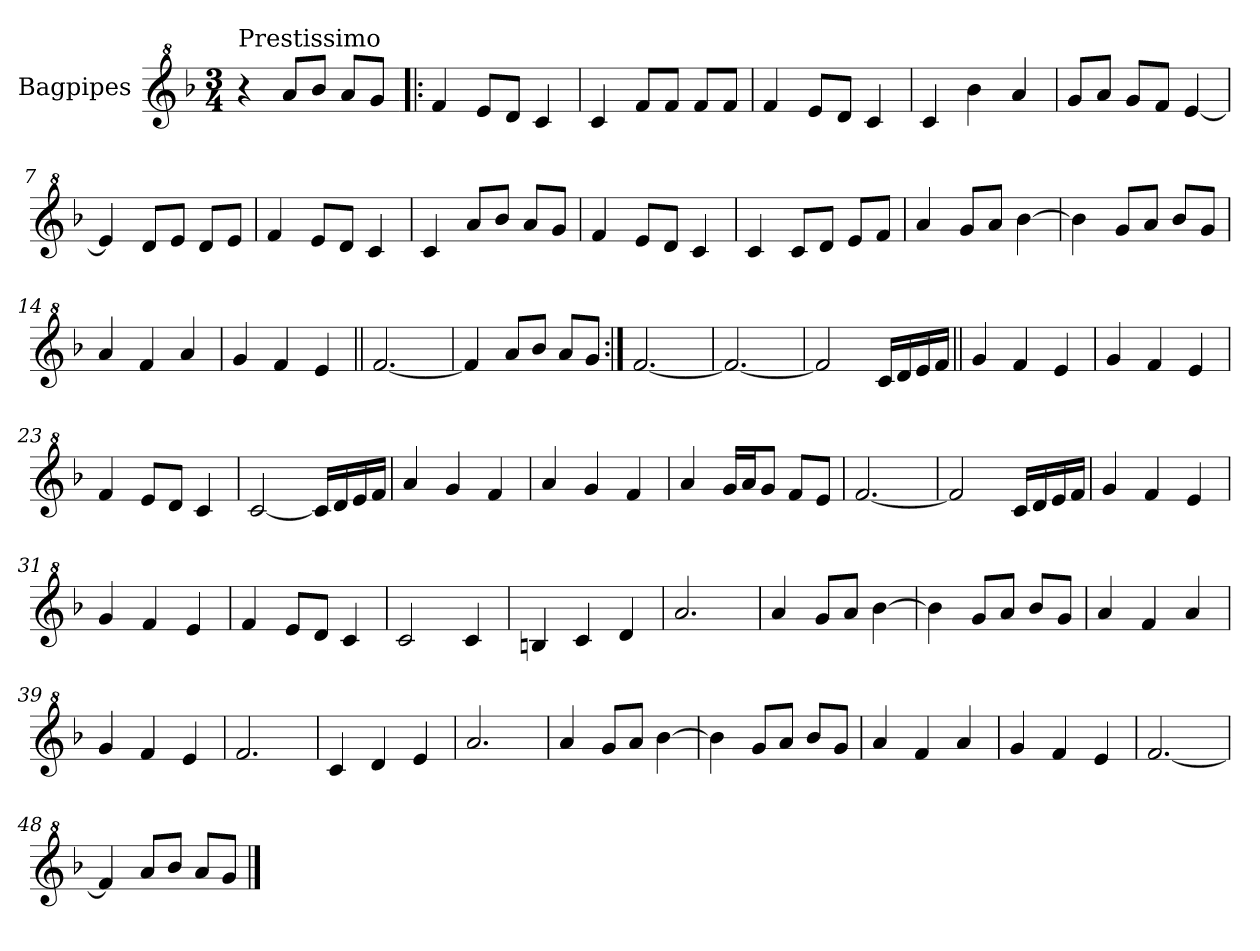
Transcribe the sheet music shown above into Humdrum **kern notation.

**kern
*part1
*staff1
*I"Bagpipes
*I'Bag
*clefG^2
*k[b-]
*F:
*M3/4
=1
!LO:TX:a:t=Prestissimo
4r
8aa/L
8bb-/J
8aa/L
8gg/J
=2!|:
4ff/
8ee/L
8dd/J
4cc/
=3
4cc/
8ff/L
8ff/J
8ff/L
8ff/J
=4
4ff/
8ee/L
8dd/J
4cc/
=5
4cc/
4bb-\
4aa/
=6
8gg/L
8aa/J
8gg/L
8ff/J
[4ee/
=7
4ee/]
8dd/L
8ee/J
8dd/L
8ee/J
=8
4ff/
8ee/L
8dd/J
4cc/
=9
4cc/
8aa/L
8bb-/J
8aa/L
8gg/J
!!LO:LB:g=z
=10
4ff/
8ee/L
8dd/J
4cc/
=11
4cc/
8cc/L
8dd/J
8ee/L
8ff/J
=12
4aa/
8gg/L
8aa/J
[4bb-\
=13
4bb-\]
8gg/L
8aa/J
8bb-/L
8gg/J
=14
4aa/
4ff/
4aa/
=15
4gg/
4ff/
4ee/
=16||
[2.ff/
=17
4ff/]
8aa/L
8bb-/J
8aa/L
8gg/J
=18:|!
[2.ff/
=19
2.ff/_
=20
2ff/]
16cc/LL
16dd/
16ee/
16ff/JJ
!!LO:LB:g=z
=21||
4gg/
4ff/
4ee/
=22
4gg/
4ff/
4ee/
=23
4ff/
8ee/L
8dd/J
4cc/
=24
[2cc/
16cc/LL]
16dd/
16ee/
16ff/JJ
=25
4aa/
4gg/
4ff/
=26
4aa/
4gg/
4ff/
=27
4aa/
16gg/LL
16aa/J
8gg/J
8ff/L
8ee/J
=28
[2.ff/
=29
2ff/]
16cc/LL
16dd/
16ee/
16ff/JJ
=30
4gg/
4ff/
4ee/
=31
4gg/
4ff/
4ee/
!!LO:LB:g=z
=32
4ff/
8ee/L
8dd/J
4cc/
=33
2cc/
4cc/
=34
4bn/
4cc/
4dd/
=35
2.aa/
=36
4aa/
8gg/L
8aa/J
[4bb-\
=37
4bb-\]
8gg/L
8aa/J
8bb-/L
8gg/J
=38
4aa/
4ff/
4aa/
=39
4gg/
4ff/
4ee/
=40
2.ff/
=41
4cc/
4dd/
4ee/
=42
2.aa/
=43
4aa/
8gg/L
8aa/J
[4bb-\
!!LO:LB:g=z
=44
4bb-\]
8gg/L
8aa/J
8bb-/L
8gg/J
=45
4aa/
4ff/
4aa/
=46
4gg/
4ff/
4ee/
=47
[2.ff/
=48
4ff/]
8aa/L
8bb-/J
8aa/L
8gg/J
==
*-
